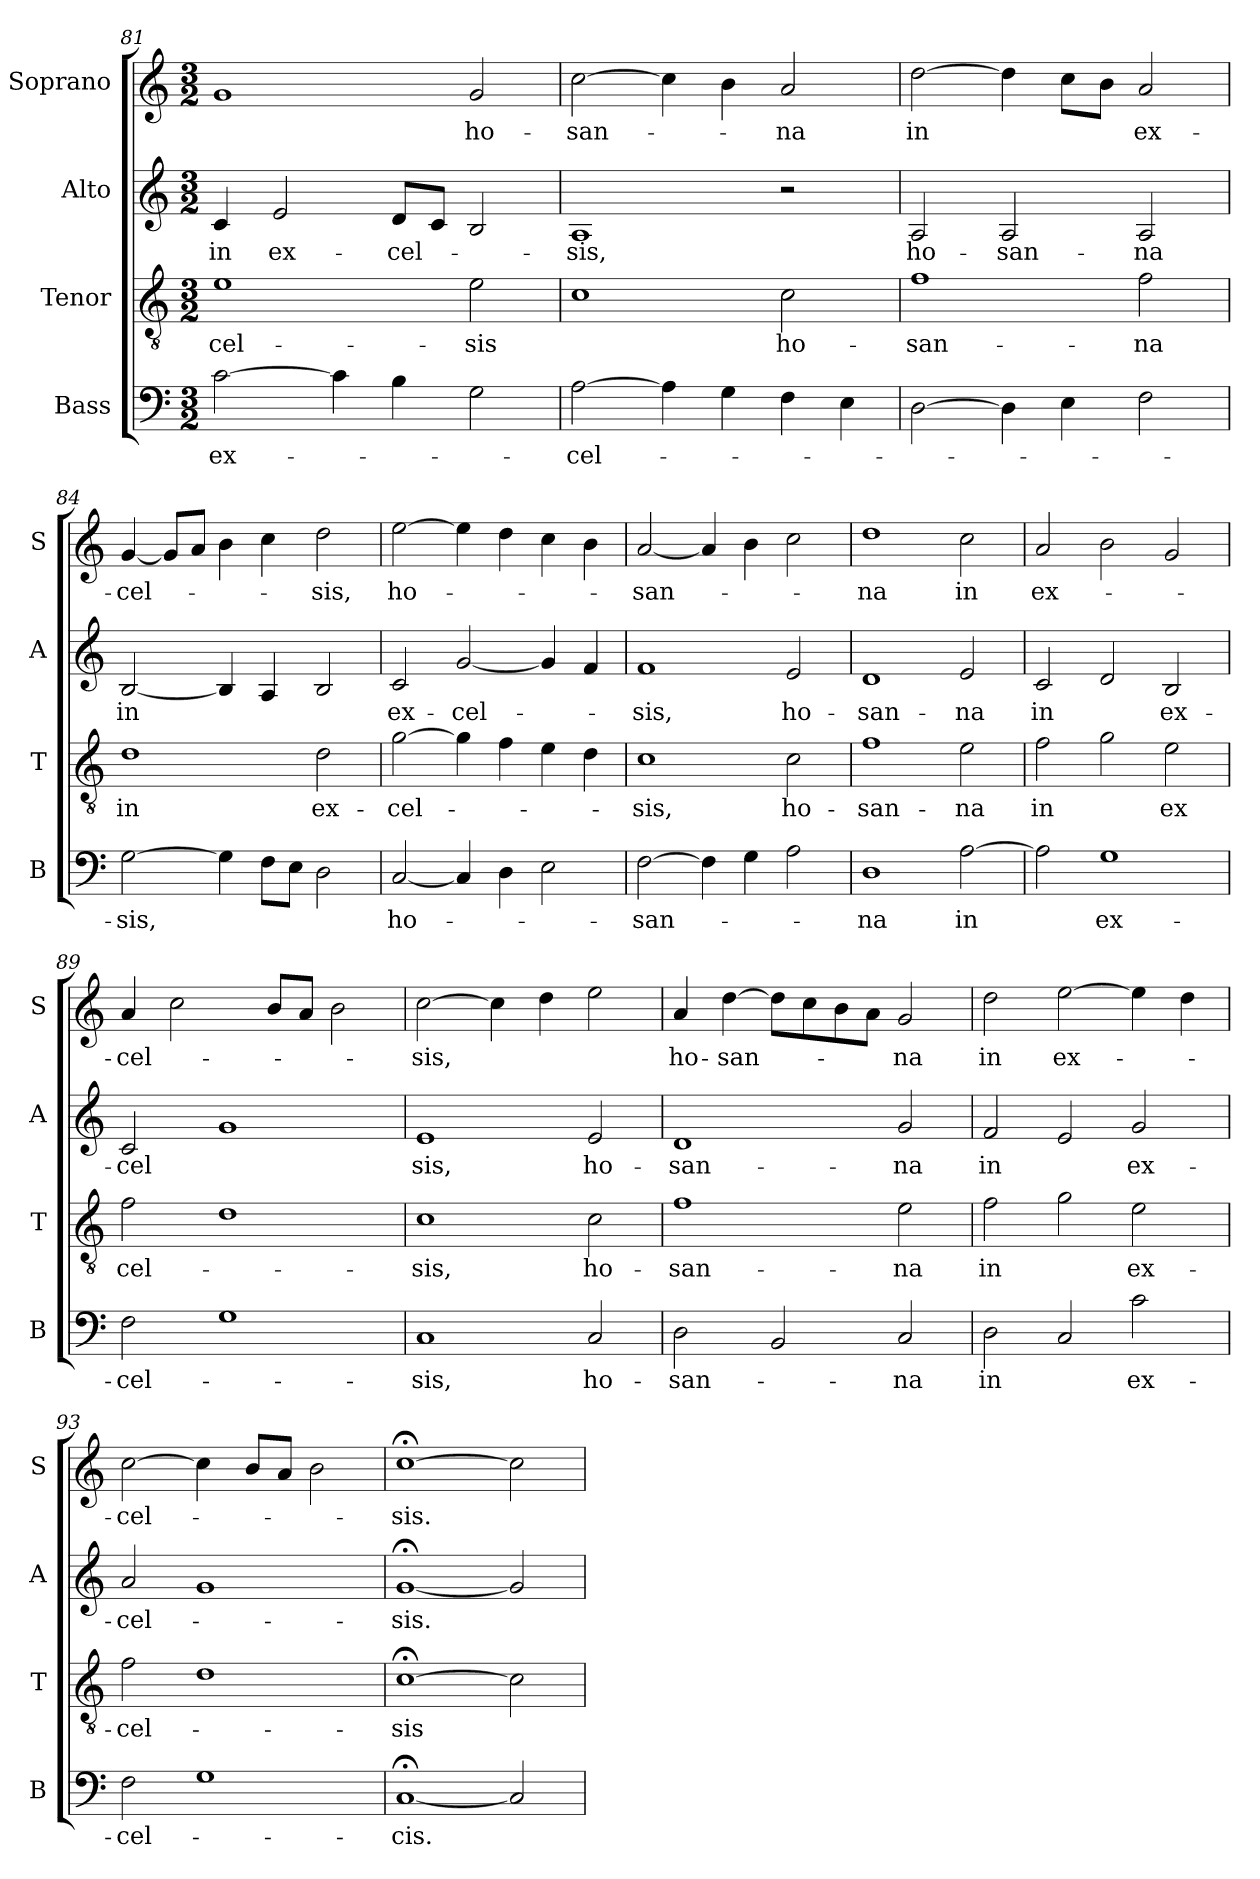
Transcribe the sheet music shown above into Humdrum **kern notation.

**kern	**text	**kern	**text	**kern	**text	**kern	**text
*part4	*part4	*part3	*part3	*part2	*part2	*part1	*part1
*staff4	*staff4	*staff3	*staff3	*staff2	*staff2	*staff1	*staff1
*I"Bass	*	*I"Tenor	*	*I"Alto	*	*I"Soprano	*
*I'B	*	*I'T	*	*I'A	*	*I'S	*
*clefF4	*	*clefGv2	*	*clefG2	*	*clefG2	*
*k[]	*	*k[]	*	*k[]	*	*k[]	*
*C:	*	*C:	*	*C:	*	*C:	*
*M3/2	*	*M3/2	*	*M3/2	*	*M3/2	*
=81	=81	=81	=81	=81	=81	=81	=81
[2c\	ex-	1e	-cel-	4c/	in	1g	.
.	.	.	.	2e/	ex-	.	.
4c\]	.	.	.	.	.	.	.
4B\	.	.	.	8d/L	-cel-	.	.
.	.	.	.	8c/J	.	.	.
2G\	.	2e\	-sis	2B/	.	2g/	ho-
!!LO:PB:g=z
=82	=82	=82	=82	=82	=82	=82	=82
[2A\	-cel-	1c	.	1A	-sis,	[2cc\	-san-
4A\]	.	.	.	.	.	4cc\]	.
4G\	.	.	.	.	.	4b\	.
4F\	.	2c\	ho-	2r	.	2a/	-na
4E\	.	.	.	.	.	.	.
=83	=83	=83	=83	=83	=83	=83	=83
[2D\	.	1f	-san-	2A/	ho-	[2dd\	in
4D\]	.	.	.	2A/	-san-	4dd\]	.
4E\	.	.	.	.	.	8cc\L	.
.	.	.	.	.	.	8b\J	.
2F\	.	2f\	-na	2A/	-na	2a/	ex-
=84	=84	=84	=84	=84	=84	=84	=84
[2G\	-sis,	1d	in	[2B/	in	[4g/	-cel-
.	.	.	.	.	.	8g/L]	.
.	.	.	.	.	.	8a/J	.
4G\]	.	.	.	4B/]	.	4b\	.
8F\L	.	.	.	4A/	.	4cc\	.
8E\J	.	.	.	.	.	.	.
2D\	.	2d\	ex-	2B/	.	2dd\	-sis,
=85	=85	=85	=85	=85	=85	=85	=85
[2C/	ho-	[2g\	-cel-	2c/	ex-	[2ee\	ho-
4C/]	.	4g\]	.	[2g/	-cel-	4ee\]	.
4D\	.	4f\	.	.	.	4dd\	.
2E\	.	4e\	.	4g/]	.	4cc\	.
.	.	4d\	.	4f/	.	4b\	.
!!LO:LB:g=z
=86	=86	=86	=86	=86	=86	=86	=86
[2F\	-san-	1c	-sis,	1f	-sis,	[2a/	-san-
4F\]	.	.	.	.	.	4a/]	.
4G\	.	.	.	.	.	4b\	.
2A\	.	2c\	ho-	2e/	ho-	2cc\	.
=87	=87	=87	=87	=87	=87	=87	=87
1D	-na	1f	-san-	1d	-san-	1dd	-na
[2A\	in	2e\	-na	2e/	-na	2cc\	in
=88	=88	=88	=88	=88	=88	=88	=88
2A\]	.	2f\	in	2c/	in	2a/	ex-
1G	ex-	2g\	.	2d/	.	2b\	.
.	.	2e\	ex	2B/	ex-	2g/	.
=89	=89	=89	=89	=89	=89	=89	=89
2F\	-cel-	2f\	cel-	2c/	-cel	4a/	-cel-
.	.	.	.	.	.	2cc\	.
1G	.	1d	.	1g	.	.	.
.	.	.	.	.	.	8b/L	.
.	.	.	.	.	.	8a/J	.
.	.	.	.	.	.	2b\	.
=90	=90	=90	=90	=90	=90	=90	=90
1C	-sis,	1c	-sis,	1e	sis,	[2cc\	-sis,
.	.	.	.	.	.	4cc\]	.
.	.	.	.	.	.	4dd\	.
2C/	ho-	2c\	ho-	2e/	ho-	2ee\	.
!!LO:PB:g=z
=91	=91	=91	=91	=91	=91	=91	=91
2D\	-san-	1f	-san-	1d	-san-	4a/	ho-
.	.	.	.	.	.	[4dd\	-san-
2BB/	.	.	.	.	.	8dd\L]	.
.	.	.	.	.	.	8cc\	.
.	.	.	.	.	.	8b\	.
.	.	.	.	.	.	8a\J	.
2C/	-na	2e\	-na	2g/	-na	2g/	-na
=92	=92	=92	=92	=92	=92	=92	=92
2D\	in	2f\	in	2f/	in	2dd\	in
2C/	.	2g\	.	2e/	.	[2ee\	ex-
2c\	ex-	2e\	ex-	2g/	ex-	4ee\]	.
.	.	.	.	.	.	4dd\	.
=93	=93	=93	=93	=93	=93	=93	=93
2F\	-cel-	2f\	-cel-	2a/	-cel-	[2cc\	-cel-
1G	.	1d	.	1g	.	4cc\]	.
.	.	.	.	.	.	8b/L	.
.	.	.	.	.	.	8a/J	.
.	.	.	.	.	.	2b\	.
=94	=94	=94	=94	=94	=94	=94	=94
[1C;	-cis.	[1c;<	-sis	[1g;	-sis.	[1cc;<	-sis.
2C/]	.	2c\]	.	2g/]	.	2cc\]	.
=	=	=	=	=	=	=	=
*-	*-	*-	*-	*-	*-	*-	*-
